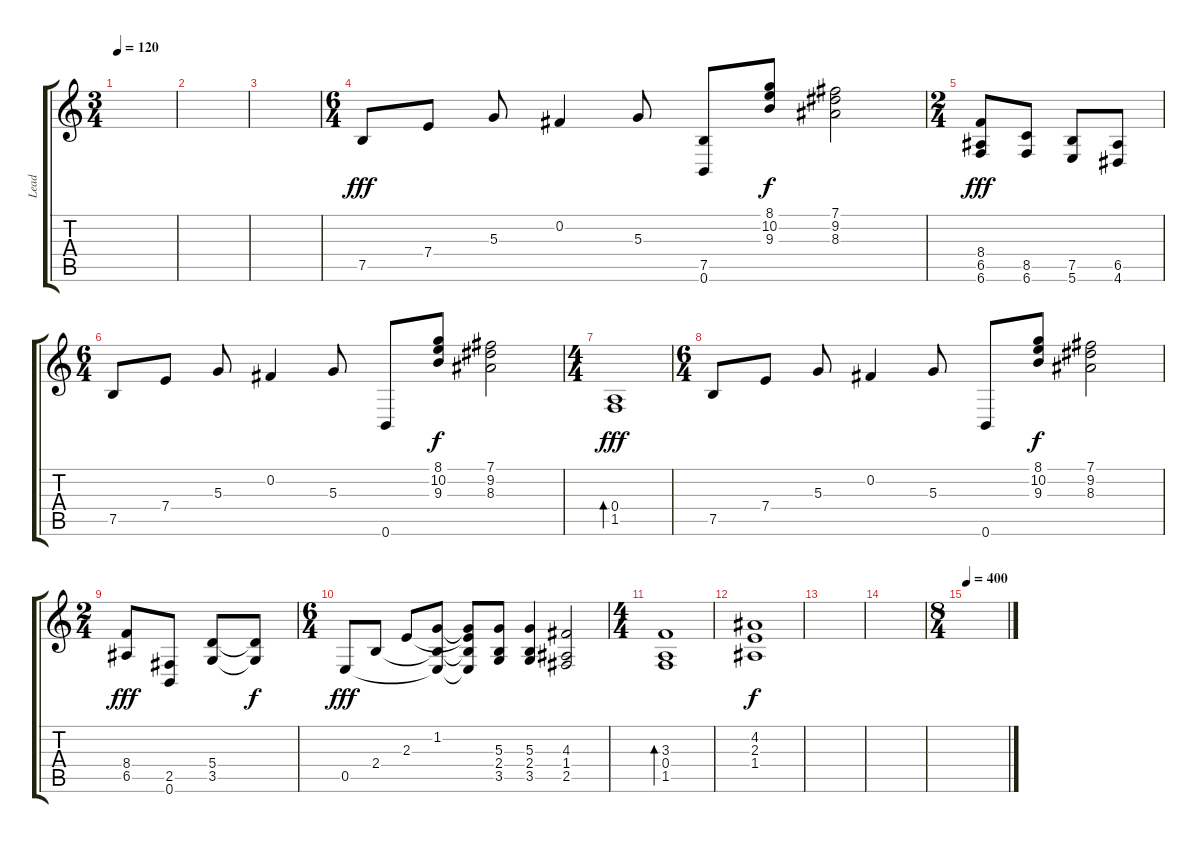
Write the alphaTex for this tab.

\track ("Lead" "Lead") {instrument distortionguitar}
\staff {score tabs}
\tuning (B3 Gb3 D3 A2 E2 B1) {hide}
\ts (3 4)
\tempo 120
\clef g2
\ks c
|
|
|
\ts (6 4)
7.5.8{dy fff} 7.4.8 5.3.8 0.2.4 5.3.8 (7.5 0.6).8 (8.1 10.2 9.3).8{dy f} (7.1 9.2 8.3).2 |
\ts (2 4)
(8.4 6.5 6.6).8{dy fff} (8.5 6.6).8 (7.5 5.6).8 (6.5 4.6).8 |
\ts (6 4)
7.5.8 7.4.8 5.3.8 0.2.4 5.3.8 0.6.8 (8.1 10.2 9.3).8{dy f} (7.1 9.2 8.3).2 |
\ts (4 4)
(0.4 1.5).1{bd 480 dy fff} |
\ts (6 4)
7.5.8 7.4.8 5.3.8 0.2.4 5.3.8 0.6.8 (8.1 10.2 9.3).8{dy f} (7.1 9.2 8.3).2 |
\ts (2 4)
(8.4 6.5).8{dy fff} (2.5 0.6).8 (5.4 3.5).8 (5.4{t} 3.5{t}).8{dy f} |
\ts (6 4)
0.5.8{dy fff} 2.4.8 2.3.8 (1.2 2.4{t} 0.5{t}).8 (1.2{t} 2.3{t} 2.4{t} 0.5{t}).8 (5.3 2.4 3.5).8 (5.3 2.4 3.5).4 (4.3 1.4 2.5).2 |
\ts (4 4)
(3.3 0.4 1.5).1{bd 480} |
(4.2 2.3 1.4).1{dy f} |
|
|
\ts (8 4)
\tempo 400
